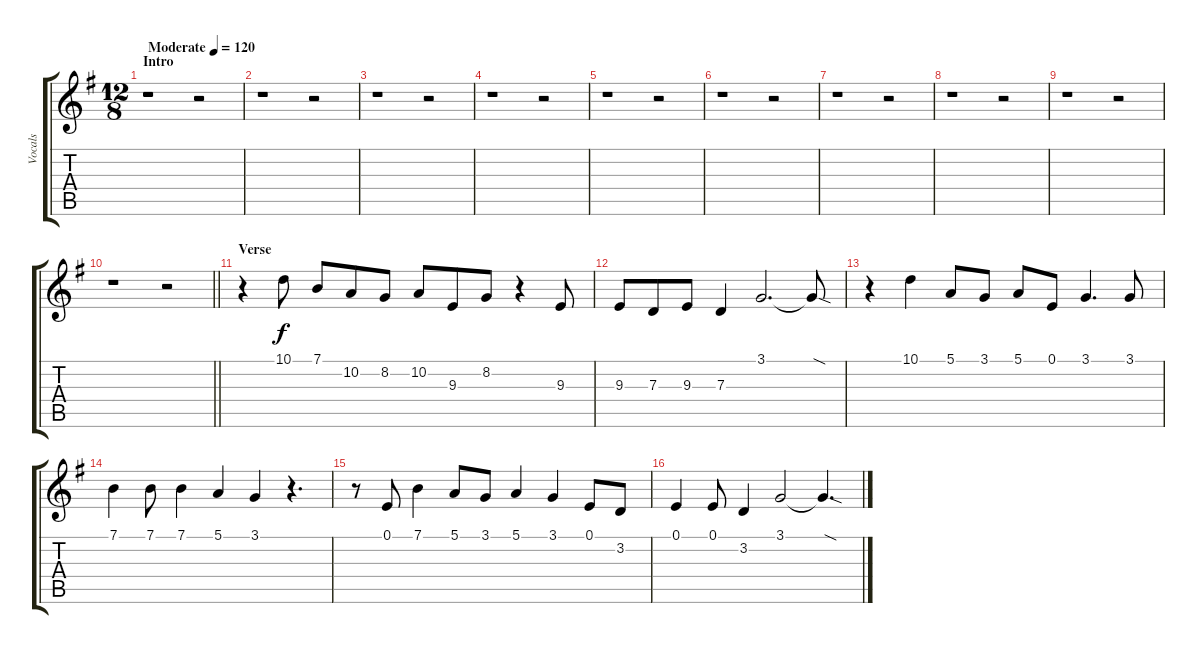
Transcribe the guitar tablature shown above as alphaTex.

\track ("Vocals" "Vocals") {instrument violin}
\staff {score tabs}
\tuning (E4 B3 G3 D3 A2 E2) {hide}
\ts (12 8)
\section ("" "Intro")
\tempo (120 "Moderate")
\clef g2
\ks eminor
r.1{dy f instrument violin} r.2 |
r.1 r.2 |
r.1 r.2 |
r.1 r.2 |
r.1 r.2 |
r.1 r.2 |
r.1 r.2 |
r.1 r.2 |
r.1 r.2 |
\barLineRight lightlight
r.1 r.2 |
\section ("" "Verse")
r.4 10.1.8 7.1.8 10.2.8 8.2.8 10.2.8 9.3.8 8.2.8 r.4 9.3.8 |
9.3.8 7.3.8 9.3.8 7.3.4 3.1.2{d} 3.1{sod t}.8 |
r.4 10.1.4 5.1.8 3.1.8 5.1.8 0.1.8 3.1.4{d} 3.1.8 |
7.1.4 7.1.8 7.1.4 5.1.4 3.1.4 r.4{d} |
r.8 0.1.8 7.1.4 5.1.8 3.1.8 5.1.4 3.1.4 0.1.8 3.2.8 |
0.1.4 0.1.8 3.2.4 3.1.2 3.1{sod t}.4{d}
